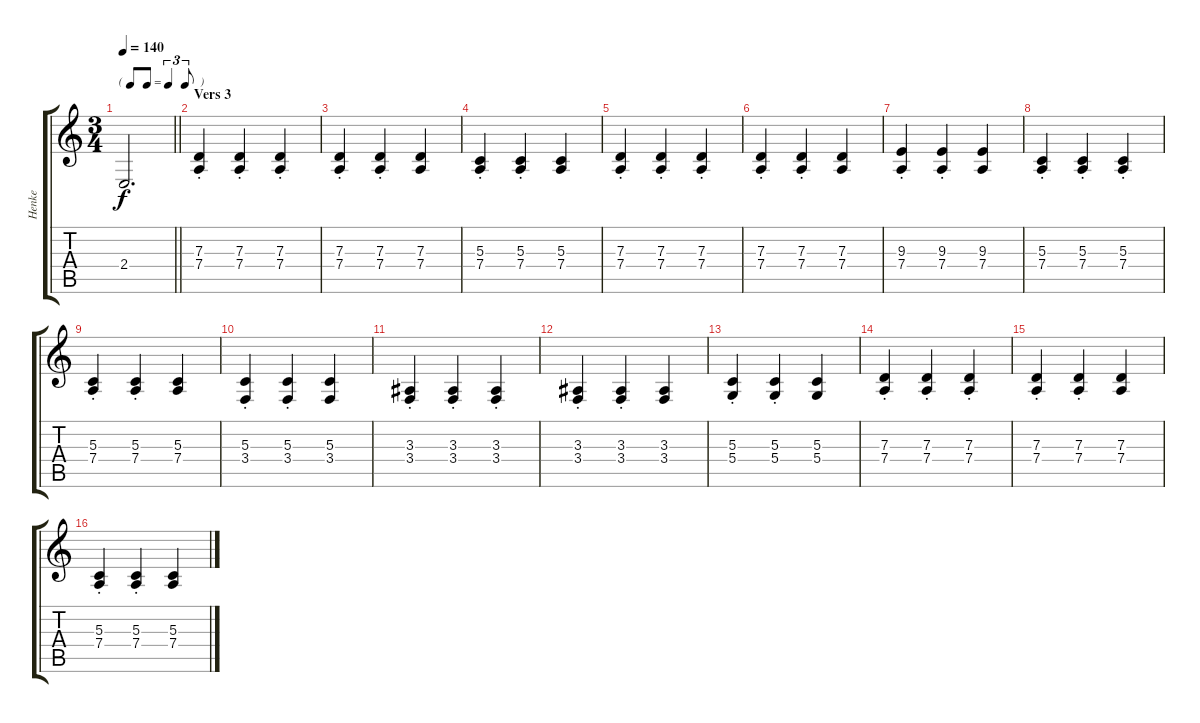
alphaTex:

\track ("Henke" "Henke") {instrument acousticgrandpiano}
\staff {score tabs}
\tuning (E4 B3 G3 D3 A2 E2) {hide}
\ts (3 4)
\tf triplet8th
\tempo 140
\clef g2
\barLineRight lightlight
\ks c
2.4.2{d dy f} |
\section ("" "Vers 3")
(7.3{st} 7.4{st}).4 (7.3{st} 7.4{st}).4 (7.3{st} 7.4{st}).4 |
(7.3{st} 7.4{st}).4 (7.3{st} 7.4{st}).4 (7.3 7.4).4 |
(5.3{st} 7.4{st}).4 (5.3{st} 7.4{st}).4 (5.3 7.4).4 |
(7.3{st} 7.4{st}).4 (7.3{st} 7.4{st}).4 (7.3{st} 7.4{st}).4 |
(7.3{st} 7.4{st}).4 (7.3{st} 7.4{st}).4 (7.3 7.4).4 |
(9.3{st} 7.4{st}).4 (9.3{st} 7.4{st}).4 (9.3 7.4).4 |
(5.3{st} 7.4{st}).4 (5.3{st} 7.4{st}).4 (5.3{st} 7.4{st}).4 |
(5.3{st} 7.4{st}).4 (5.3{st} 7.4{st}).4 (5.3 7.4).4 |
(5.3{st} 3.4{st}).4 (5.3{st} 3.4{st}).4 (5.3 3.4).4 |
(3.3{st} 3.4{st}).4 (3.3{st} 3.4{st}).4 (3.3{st} 3.4{st}).4 |
(3.3{st} 3.4{st}).4 (3.3{st} 3.4{st}).4 (3.3 3.4).4 |
(5.3{st} 5.4{st}).4 (5.3{st} 5.4{st}).4 (5.3 5.4).4 |
(7.3{st} 7.4{st}).4 (7.3{st} 7.4{st}).4 (7.3{st} 7.4{st}).4 |
(7.3{st} 7.4{st}).4 (7.3{st} 7.4{st}).4 (7.3 7.4).4 |
(5.3{st} 7.4{st}).4 (5.3{st} 7.4{st}).4 (5.3 7.4).4
